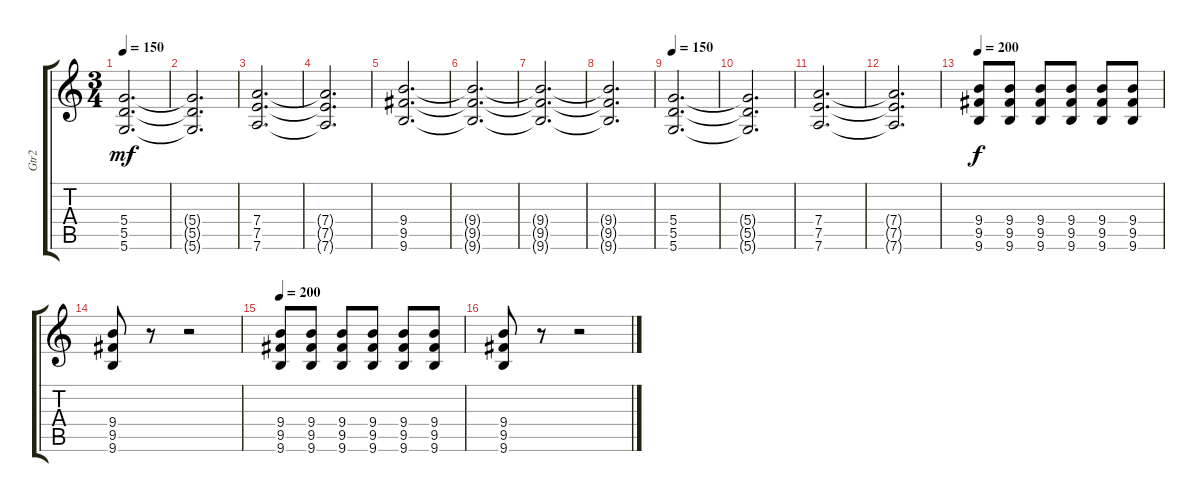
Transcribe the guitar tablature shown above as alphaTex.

\track ("Gtr2" "Gtr2") {instrument electricguitarjazz}
\staff {score tabs}
\tuning (E4 B3 G3 D3 A2 D2) {hide}
\ts (3 4)
\tempo 150
\clef g2
\ks c
(5.4 5.5 5.6).2{d dy mf volume 13 instrument electricguitarjazz} |
(5.4{t} 5.5{t} 5.6{t}).2{d} |
(7.4 7.5 7.6).2{d} |
(7.4{t} 7.5{t} 7.6{t}).2{d} |
(9.4 9.5 9.6).2{d} |
(9.4{t} 9.5{t} 9.6{t}).2{d} |
(9.4{t} 9.5{t} 9.6{t}).2{d} |
(9.4{t} 9.5{t} 9.6{t}).2{d} |
\tempo 150
(5.4 5.5 5.6).2{d volume 13 instrument electricguitarjazz} |
(5.4{t} 5.5{t} 5.6{t}).2{d} |
(7.4 7.5 7.6).2{d} |
(7.4{t} 7.5{t} 7.6{t}).2{d} |
\tempo 200
(9.4 9.5 9.6).8{dy f volume 13 instrument distortionguitar} (9.4 9.5 9.6).8 (9.4 9.5 9.6).8 (9.4 9.5 9.6).8 (9.4 9.5 9.6).8 (9.4 9.5 9.6).8 |
(9.4 9.5 9.6).8 r.8 r.2 |
\tempo 200
(9.4 9.5 9.6).8{volume 13 instrument distortionguitar} (9.4 9.5 9.6).8 (9.4 9.5 9.6).8 (9.4 9.5 9.6).8 (9.4 9.5 9.6).8 (9.4 9.5 9.6).8 |
(9.4 9.5 9.6).8 r.8 r.2
